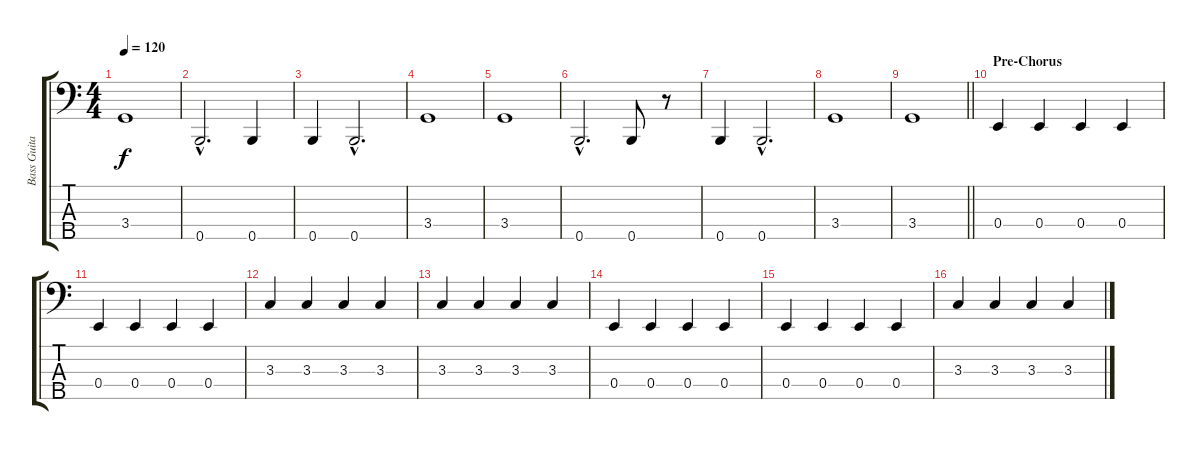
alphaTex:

\track ("Bass Guitar" "Bass Guita") {instrument electricbasspick}
\staff {score tabs}
\tuning (G2 D2 A1 E1 B0) {hide}
\ts (4 4)
\tempo 120
\clef f4
\ks c
3.4.1{dy f} |
0.5{hac}.2{d} 0.5.4 |
0.5.4 0.5{hac}.2{d} |
3.4.1 |
3.4.1 |
0.5{hac}.2{d} 0.5.8 r.8 |
0.5.4 0.5{hac}.2{d} |
3.4.1 |
\barLineRight lightlight
3.4.1 |
\section ("" "Pre-Chorus")
0.4.4 0.4.4 0.4.4 0.4.4 |
0.4.4 0.4.4 0.4.4 0.4.4 |
3.3.4 3.3.4 3.3.4 3.3.4 |
3.3.4 3.3.4 3.3.4 3.3.4 |
0.4.4 0.4.4 0.4.4 0.4.4 |
0.4.4 0.4.4 0.4.4 0.4.4 |
3.3.4 3.3.4 3.3.4 3.3.4
